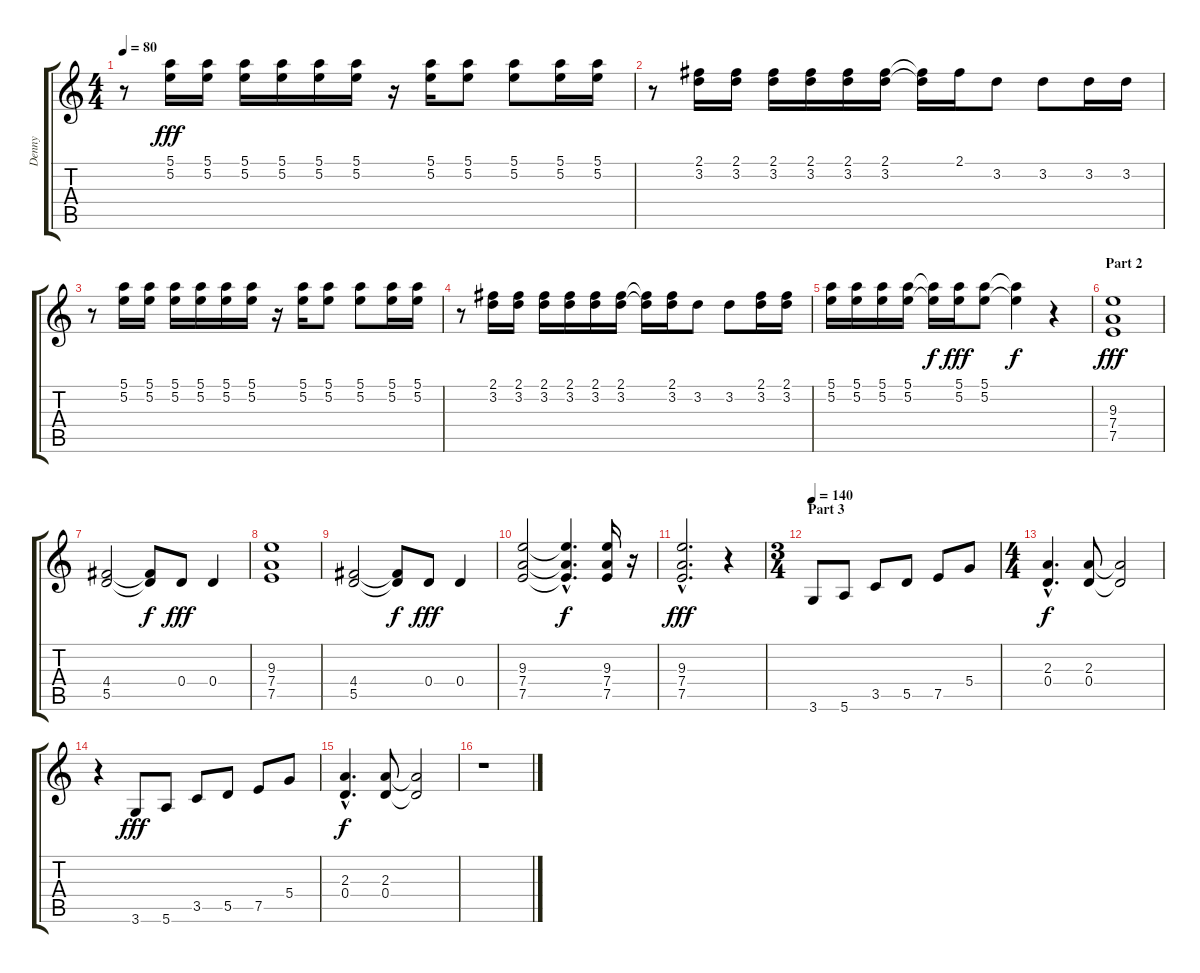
\track ("Denny" "Denny") {instrument overdrivenguitar}
\staff {score tabs}
\tuning (E4 B3 G3 D3 A2 E2) {hide}
\ts (4 4)
\tempo 80
\clef g2
\ks c
r.8{dy f volume 13} (5.1 5.2).16{dy fff} (5.1 5.2).16 (5.1 5.2).16 (5.1 5.2).16 (5.1 5.2).16 (5.1 5.2).16 r.16 (5.1 5.2).16 (5.1 5.2).8 (5.1 5.2).8 (5.1 5.2).16 (5.1 5.2).16 |
r.8 (2.1 3.2).16 (2.1 3.2).16 (2.1 3.2).16 (2.1 3.2).16 (2.1 3.2).16 (2.1 3.2).16 (2.1{t} 3.2{t}).16 2.1.16 3.2.8 3.2.8 3.2.16 3.2.16 |
r.8 (5.1 5.2).16 (5.1 5.2).16 (5.1 5.2).16 (5.1 5.2).16 (5.1 5.2).16 (5.1 5.2).16 r.16 (5.1 5.2).16 (5.1 5.2).8 (5.1 5.2).8 (5.1 5.2).16 (5.1 5.2).16 |
r.8 (2.1 3.2).16 (2.1 3.2).16 (2.1 3.2).16 (2.1 3.2).16 (2.1 3.2).16 (2.1 3.2).16 (2.1{t} 3.2{t}).16 (2.1 3.2).16 3.2.8 3.2.8 (2.1 3.2).16 (2.1 3.2).16 |
(5.1 5.2).16 (5.1 5.2).16 (5.1 5.2).16 (5.1 5.2).16 (5.1{t} 5.2{t}).16{dy f} (5.1 5.2).16{dy fff} (5.1 5.2).8 (5.1{t} 5.2{t}).4{dy f} r.4 |
\section ("" "Part 2")
(9.3 7.4 7.5).1{dy fff} |
(4.4 5.5).2 (4.4{t} 5.5{t}).8{dy f} 0.4.8{dy fff} 0.4.4 |
(9.3 7.4 7.5).1 |
(4.4 5.5).2 (4.4{t} 5.5{t}).8{dy f} 0.4.8{dy fff} 0.4.4 |
(9.3 7.4 7.5).2 (9.3{hac t} 7.4{hac t} 7.5{hac t}).4{d dy f} (9.3 7.4 7.5).16 r.16 |
(9.3{hac} 7.4{hac} 7.5{hac}).2{d dy fff} r.4 |
\ts (3 4)
\section ("" "Part 3")
\tempo 140
3.6.8 5.6.8 3.5.8 5.5.8 7.5.8 5.4.8 |
\ts (4 4)
(2.3{hac} 0.4{hac}).4{d dy f} (2.3 0.4).8 (2.3{t} 0.4{t}).2 |
r.4 3.6.8{dy fff} 5.6.8 3.5.8 5.5.8 7.5.8 5.4.8 |
(2.3{hac} 0.4{hac}).4{d dy f} (2.3 0.4).8 (2.3{t} 0.4{t}).2 |
r.1
